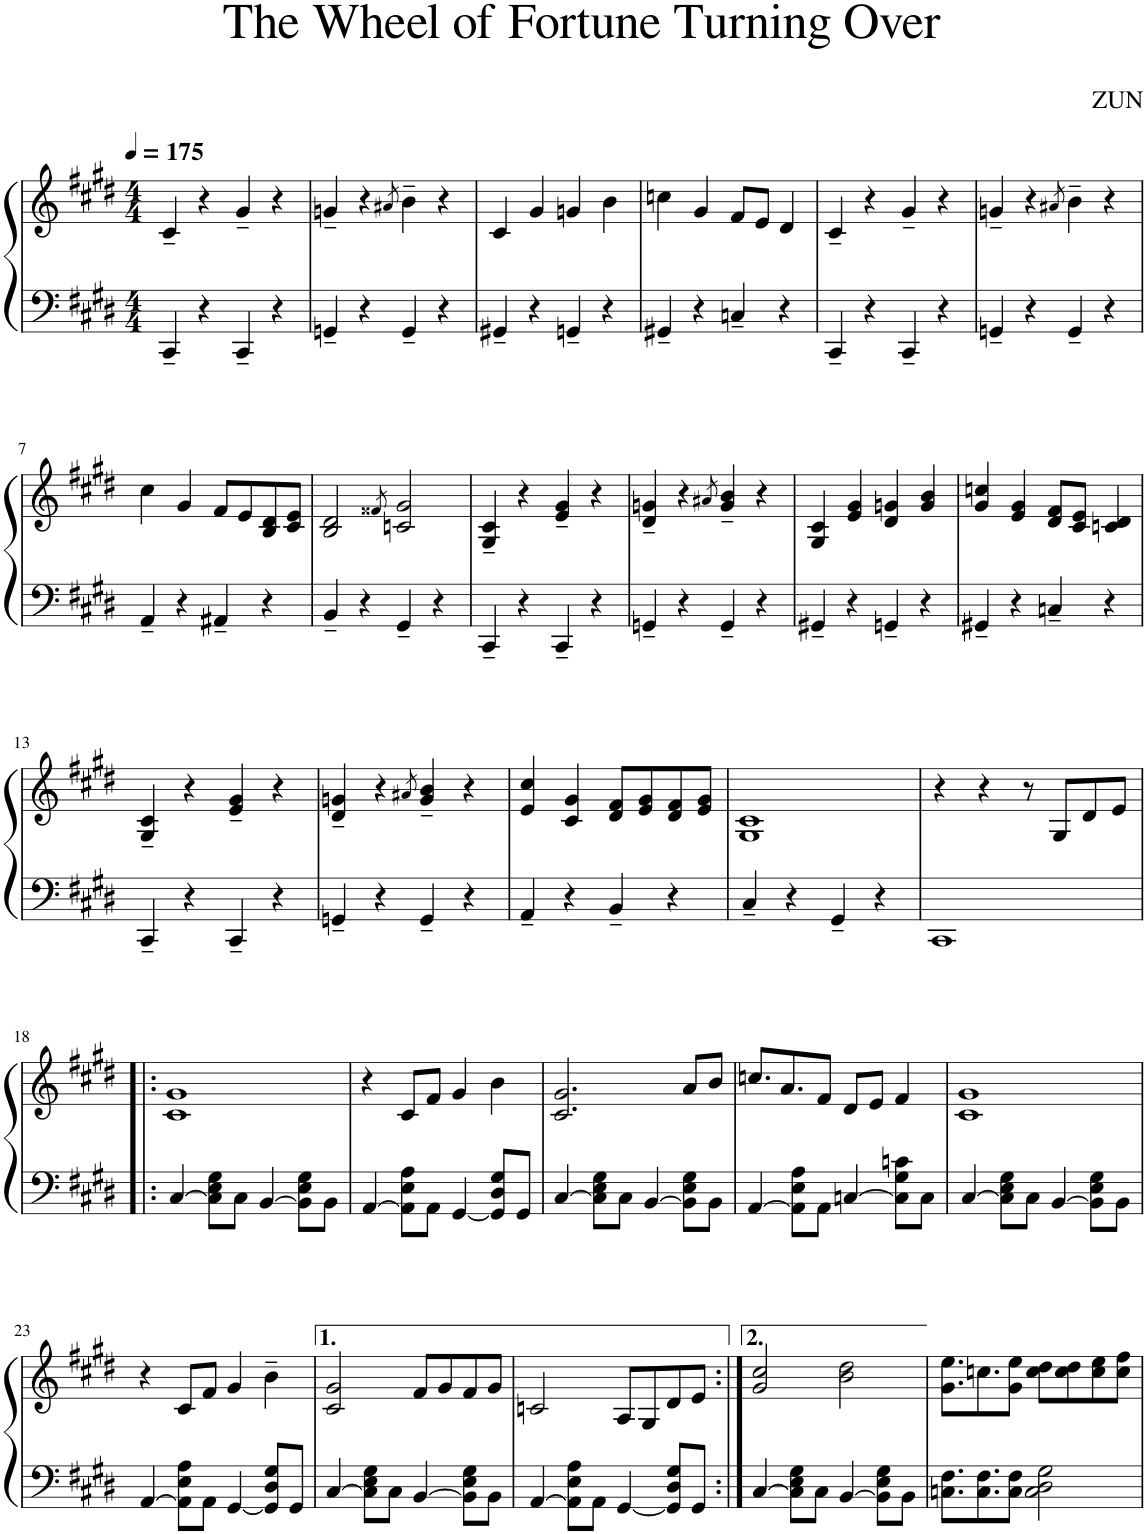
**kern	**kern
*part1	*part1
*staff2	*staff1
*I"Klavier	*
*I'Klav.	*
*clefF4	*clefG2
*k[f#c#g#d#]	*k[f#c#g#d#]
*M4/4	*M4/4
*MM175	*MM175
=1	=1
4CC#~/	4c#~/
4r	4r
4CC#~/	4g#~/
4r	4r
=2	=2
4GGn~/	4gn~/
4r	4r
.	8qa#X/
4GG~/	4b~\
4r	4r
=3	=3
4GG#X~/	4c#/
4r	4g#/
4GGn~/	4gn/
4r	4b\
=4	=4
4GG#X~/	4ccn\
4r	4g#/
4Cn~/	8f#/L
.	8e/J
4r	4d#/
=5	=5
4CC#~/	4c#~/
4r	4r
4CC#~/	4g#~/
4r	4r
=6	=6
4GGn~/	4gn~/
4r	4r
.	8qa#X/
4GG~/	4b~\
4r	4r
!!LO:LB:g=z
=7	=7
4AA~/	4cc#\
4r	4g#/
4AA#X~/	8f#/L
.	8e/
4r	8B/ 8d#/
.	8c#/ 8e/J
=8	=8
4BB~/	2B/ 2d#/
4r	.
.	8qf##X/
4GG#~/	2cn/ 2g#/
4r	.
=9	=9
4CC#~/	4G#/~ 4c#/~
4r	4r
4CC#~/	4e/~ 4g#/~
4r	4r
=10	=10
4GGn~/	4d#/~ 4gn/~
4r	4r
.	8qa#X/
4GG~/	4g/~ 4b/~
4r	4r
=11	=11
4GG#X~/	4G#/ 4c#/
4r	4e/ 4g#/
4GGn~/	4d#/ 4gn/
4r	4g/ 4b/
=12	=12
4GG#X~/	4g#/ 4ccn/
4r	4e/ 4g#/
4Cn~/	8d#/ 8f#/L
.	8c#/ 8e/J
4r	4cn/ 4d#/
!!LO:LB:g=z
=13	=13
4CC#~/	4G#/~ 4c#/~
4r	4r
4CC#~/	4e/~ 4g#/~
4r	4r
=14	=14
4GGn~/	4d#/~ 4gn/~
4r	4r
.	8qa#X/
4GG~/	4g/~ 4b/~
4r	4r
=15	=15
4AA~/	4e/ 4cc#/
4r	4c#/ 4g#/
4BB~/	8d#/ 8f#/L
.	8e/ 8g#/
4r	8d#/ 8f#/
.	8e/ 8g#/J
=16	=16
4C#~/	1G# 1c#
4r	.
4GG#~/	.
4r	.
=17	=17
1CC#	4r
.	4r
.	8r
.	8G#/L
.	8d#/
.	8e/J
!!LO:LB:g=z
=18!|:	=18!|:
[4C#/	1c# 1g#
8C#\] 8E\ 8G#\L	.
8C#\J	.
[4BB/	.
8BB\] 8E\ 8G#\L	.
8BB\J	.
=19	=19
[4AA/	4r
8AA\] 8E\ 8A\L	8c#/L
8AA\J	8f#/J
[4GG#/	4g#/
8GG#/] 8D#/ 8G#/L	4b\
8GG#/J	.
=20	=20
[4C#/	2.c#/ 2.g#/
8C#\] 8E\ 8G#\L	.
8C#\J	.
[4BB/	.
8BB\] 8E\ 8G#\L	8a/L
8BB\J	8b/J
=21	=21
[4AA/	8.ccn/L
.	8.a/
8AA\] 8E\ 8A\L	.
8AA\J	8f#/J
[4Cn/	8d#/L
.	8e/J
8C\] 8G#\ 8cn\L	4f#/
8C\J	.
=22	=22
[4C#/	1c# 1g#
8C#\] 8E\ 8G#\L	.
8C#\J	.
[4BB/	.
8BB\] 8E\ 8G#\L	.
8BB\J	.
!!LO:LB:g=z
=23	=23
[4AA/	4r
8AA\] 8E\ 8A\L	8c#/L
8AA\J	8f#/J
[4GG#/	4g#/
8GG#/] 8D#/ 8G#/L	4b~\
8GG#/J	.
=24	=24
[4C#/	2c#/ 2g#/
8C#\] 8E\ 8G#\L	.
8C#\J	.
[4BB/	8f#/L
.	8g#/
8BB\] 8E\ 8G#\L	8f#/
8BB\J	8g#/J
=25	=25
[4AA/	2cn/
8AA\] 8E\ 8A\L	.
8AA\J	.
[4GG#/	8A/L
.	8G#/
8GG#/] 8D#/ 8G#/L	8d#/
8GG#/J	8e/J
=26:|!	=26:|!
[4C#/	2g#/ 2cc#/
8C#\] 8E\ 8G#\L	.
8C#\J	.
[4BB/	2b\ 2dd#\
8BB\] 8E\ 8G#\L	.
8BB\J	.
=27	=27
8.Cn\ 8.F#\L	8.g#\ 8.ee\L
8.C\ 8.F#\	8.ccn\
8C\ 8F#\J	8g#\ 8ee\J
2C\ 2D#\ 2G#\	8cc\ 8dd#\L
.	8cc\ 8dd#\
.	8cc\ 8ee\
.	8cc\ 8ff#\J
=	=
*-	*-
